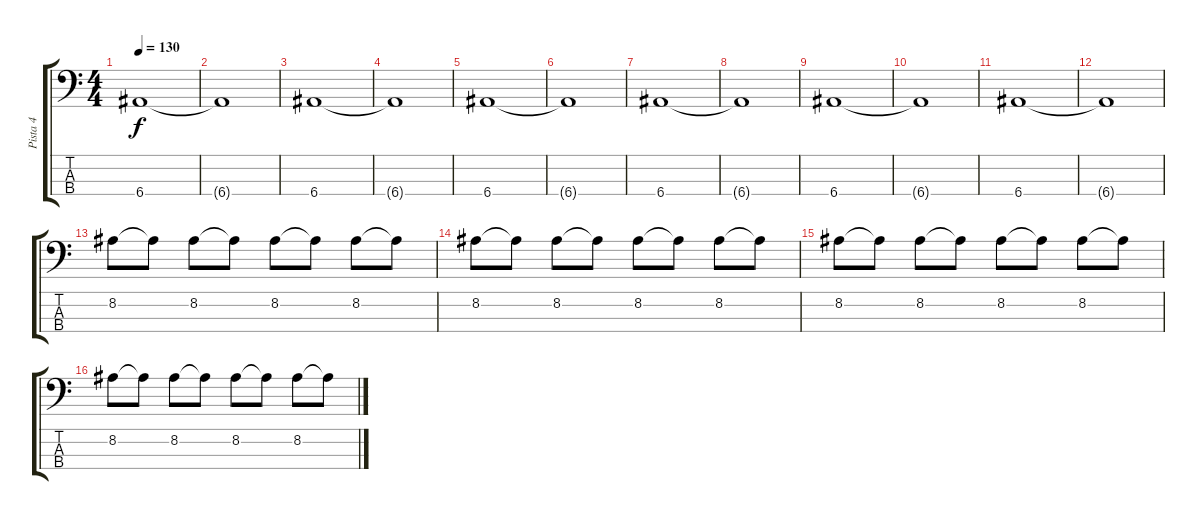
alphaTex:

\track ("Pista 4" "Pista 4") {instrument electricbassfinger}
\staff {score tabs}
\tuning (G2 D2 A1 E1) {hide}
\ts (4 4)
\tempo 130
\clef f4
\ks c
6.4.1{dy f} |
6.4{t}.1 |
6.4.1 |
6.4{t}.1 |
6.4.1 |
6.4{t}.1 |
6.4.1 |
6.4{t}.1 |
6.4.1 |
6.4{t}.1 |
6.4.1 |
6.4{t}.1 |
8.2.8 8.2{t}.8 8.2.8 8.2{t}.8 8.2.8 8.2{t}.8 8.2.8 8.2{t}.8 |
8.2.8 8.2{t}.8 8.2.8 8.2{t}.8 8.2.8 8.2{t}.8 8.2.8 8.2{t}.8 |
8.2.8 8.2{t}.8 8.2.8 8.2{t}.8 8.2.8 8.2{t}.8 8.2.8 8.2{t}.8 |
8.2.8 8.2{t}.8 8.2.8 8.2{t}.8 8.2.8 8.2{t}.8 8.2.8 8.2{t}.8
